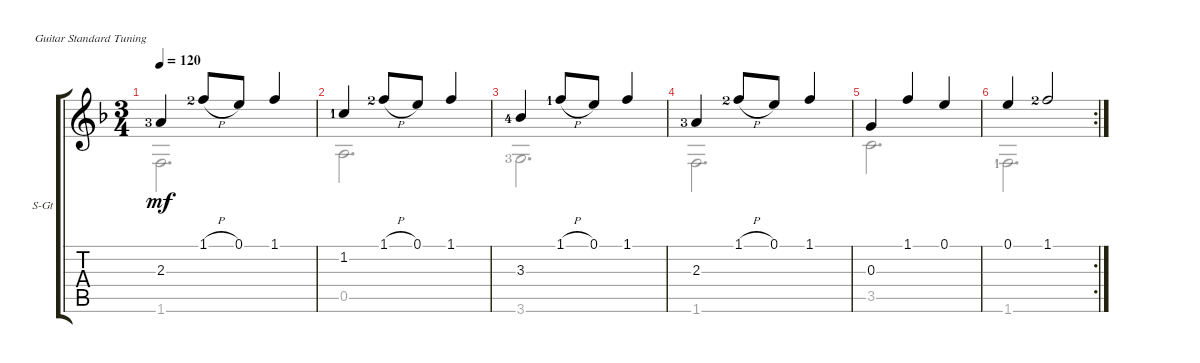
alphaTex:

\defaultSystemsLayout 4
\bracketExtendMode groupsimilarinstruments
\firstSystemTrackNameOrientation horizontal
\otherSystemsTrackNameOrientation horizontal
\track ("Steel Guitar" "S-Gt") {instrument acousticguitarsteel}
\staff {score tabs}
\tuning (E4 B3 G3 D3 A2 E2)
\voice
\ts (3 4)
\tempo 120
\clef g2
\ks f
2.3{lf 4}.4{dy mf} 1.1{h lf 3}.8 0.1.8 1.1.4 |
1.2{lf 2}.4 1.1{h lf 3}.8 0.1.8 1.1.4 |
3.3{lf 5}.4 1.1{h lf 2}.8 0.1.8 1.1.4 |
2.3{lf 4}.4 1.1{h lf 3}.8 0.1.8 1.1.4 |
0.3.4 1.1.4 0.1.4 |
\rc 2
0.1.4 1.1{lf 3}.2
\voice
\clef g2
\ottava regular
\simile none
\ks f
1.6.2{d dy mf} |
0.5.2{d} |
3.6{lf 4}.2{d} |
1.6.2{d} |
3.5.2{d} |
1.6{lf 2}.2{d}
